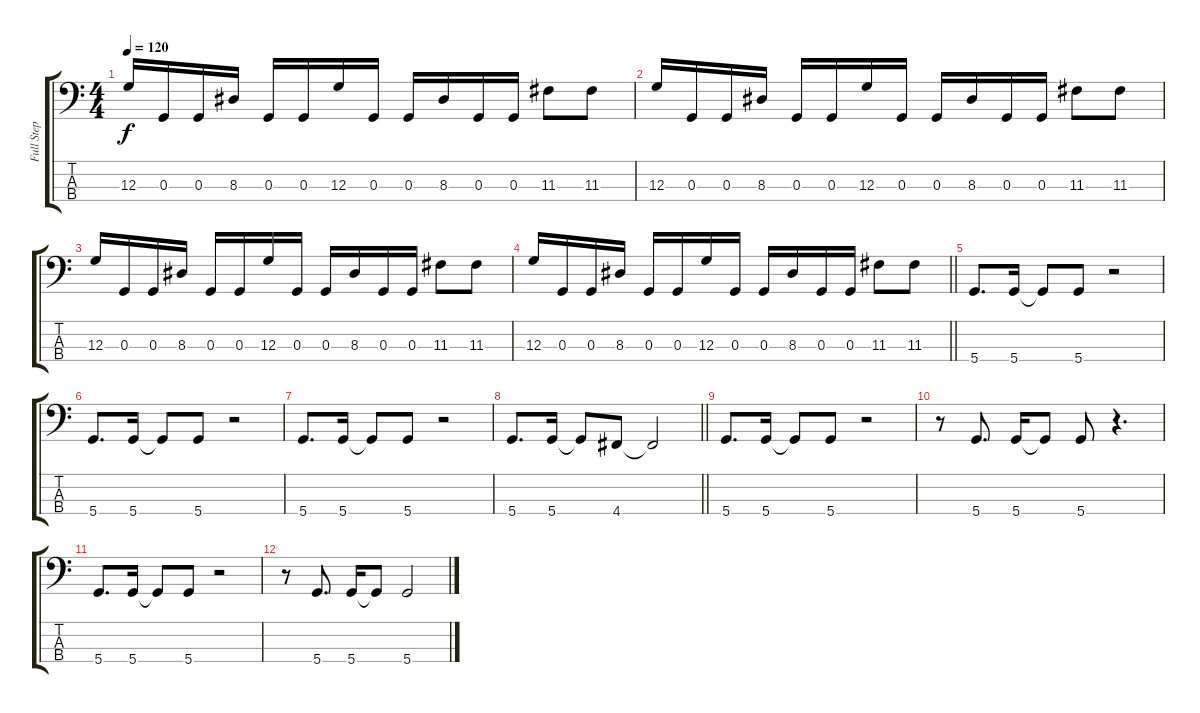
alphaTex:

\track ("Full Step Down Bass (DGCF)" "Full Step ") {mute instrument overdrivenguitar}
\staff {score tabs}
\tuning (F2 C2 G1 D1) {hide}
\ts (4 4)
\tempo 120
\clef f4
\ks c
12.3.16{dy f} 0.3.16 0.3.16 8.3.16 0.3.16 0.3.16 12.3.16 0.3.16 0.3.16 8.3.16 0.3.16 0.3.16 11.3.8 11.3.8 |
12.3.16 0.3.16 0.3.16 8.3.16 0.3.16 0.3.16 12.3.16 0.3.16 0.3.16 8.3.16 0.3.16 0.3.16 11.3.8 11.3.8 |
12.3.16 0.3.16 0.3.16 8.3.16 0.3.16 0.3.16 12.3.16 0.3.16 0.3.16 8.3.16 0.3.16 0.3.16 11.3.8 11.3.8 |
\barLineRight lightlight
12.3.16 0.3.16 0.3.16 8.3.16 0.3.16 0.3.16 12.3.16 0.3.16 0.3.16 8.3.16 0.3.16 0.3.16 11.3.8 11.3.8 |
5.4.8{d} 5.4.16 5.4{t}.8 5.4.8 r.2 |
5.4.8{d} 5.4.16 5.4{t}.8 5.4.8 r.2 |
5.4.8{d} 5.4.16 5.4{t}.8 5.4.8 r.2 |
\barLineRight lightlight
5.4.8{d} 5.4.16 5.4{t}.8 4.4.8 4.4{t}.2 |
5.4.8{d} 5.4.16 5.4{t}.8 5.4.8 r.2 |
r.8 5.4.8{d} 5.4.16 5.4{t}.8 5.4.8 r.4{d} |
5.4.8{d} 5.4.16 5.4{t}.8 5.4.8 r.2 |
r.8 5.4.8{d} 5.4.16 5.4{t}.8 5.4.2
